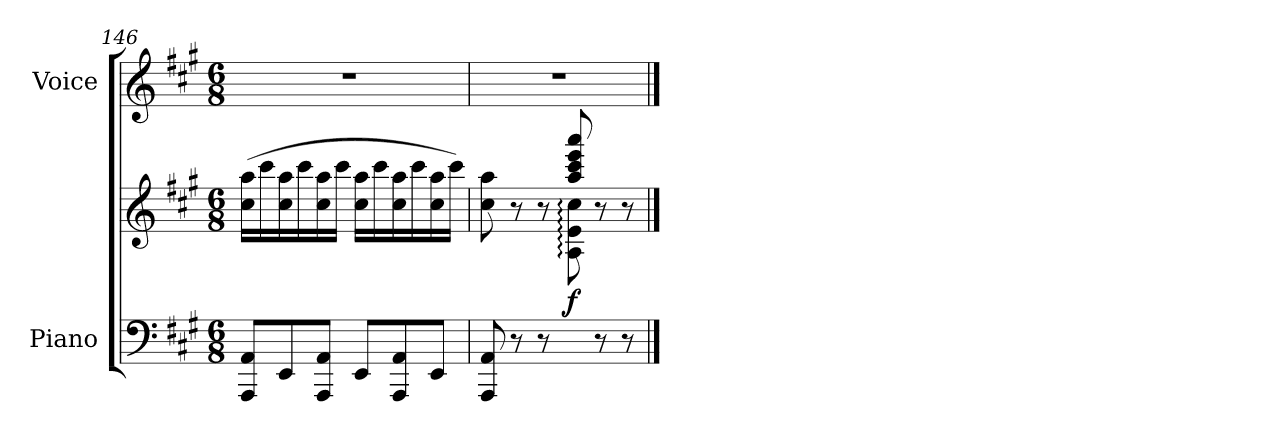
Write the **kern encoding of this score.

**kern	**kern	**dynam	**kern
*part2	*part2	*part2	*part1
*staff3	*staff2	*staff2/3	*staff1
*I"Piano	*	*	*I"Voice
*I'Pno	*	*	*
*clefF4	*clefG2	*	*clefG2
*k[f#c#g#]	*k[f#c#g#]	*	*k[f#c#g#]
*M6/8	*M6/8	*	*M6/8
=146	=146	=146	=146
8AAA/ 8AA/L	(>16cc#\ 16aa\LL	.	2.r
.	16ccc#\	.	.
8EE/	16cc#\ 16aa\	.	.
.	16ccc#\	.	.
8AAA/ 8AA/J	16cc#\ 16aa\	.	.
.	16ccc#\JJ	.	.
8EE/L	16cc#\ 16aa\LL	.	.
.	16ccc#\	.	.
8AAA/ 8AA/	16cc#\ 16aa\	.	.
.	16ccc#\	.	.
8EE/J	16cc#\ 16aa\	.	.
.	16ccc#\JJ)	.	.
=147	=147	=147	=147
*	*^	*	*
8AAA/ 8AA/	8cc#\ 8aa\	4.ryy	.	2.r
8r	8r	.	.	.
!	!	!	!LO:DY:a=2	!
8r	8r	.	other-dynamics	.
!	!	!	!LO:DY:a=2	!
8ryy	8aa/ 8ccc#/ 8eee/ 8aaa/	8A\: 8e\: 8cc#\:	f	.
8r	8r	4ryy	.	.
8r	8r	.	.	.
*	*v	*v	*	*
==	==	==	==
*-	*-	*-	*-
